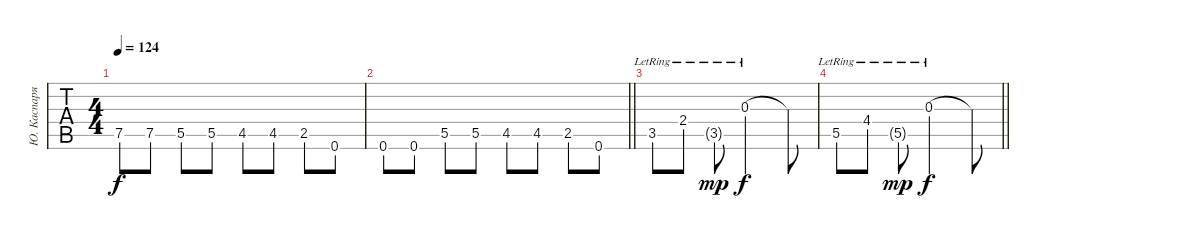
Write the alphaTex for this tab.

\track ("Ю. Каспарян (Ритм)" "Ю. Каспаря") {instrument electricguitarclean}
\staff {tabs}
\tuning (E4 B3 G3 D3 A2 E2) {hide}
\ts (4 4)
\tempo 124
\clef g2
\ks c
7.5.8{dy f} 7.5.8 5.5.8 5.5.8 4.5.8 4.5.8 2.5.8 0.6.8 |
\barLineRight lightlight
0.6.8 0.6.8 5.5.8 5.5.8 4.5.8 4.5.8 2.5.8 0.6.8 |
3.5{lr}.8{volume 0} 2.4{lr}.8 3.5{g lr}.8{dy mp} 0.3{lr}.2{dy f} 0.3{t}.8 |
\barLineRight lightlight
5.5{lr}.8 4.4{lr}.8 5.5{g lr}.8{dy mp} 0.3{lr}.2{dy f} 0.3{t}.8
